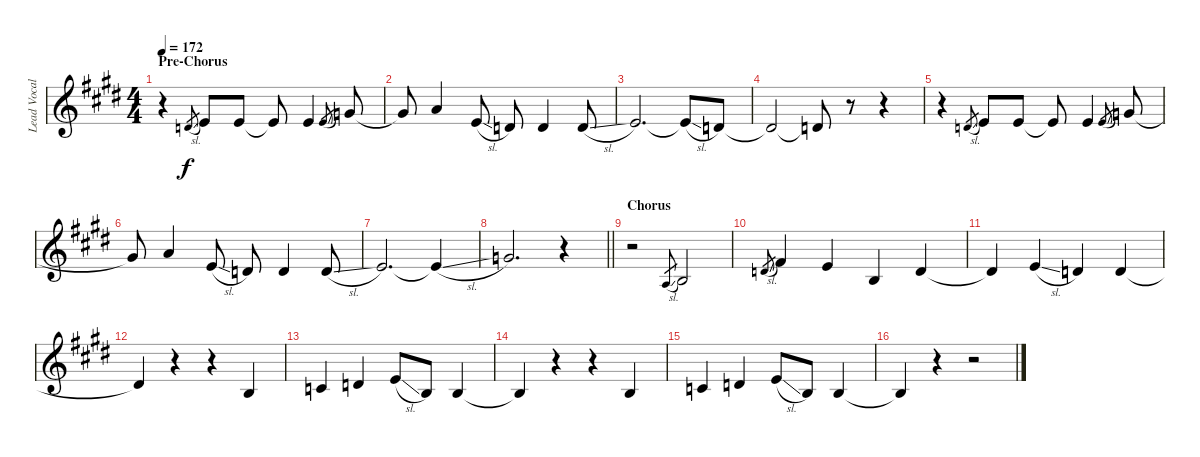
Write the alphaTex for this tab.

\track ("Lead Vocals" "Lead Vocal") {instrument lead6voice}
\staff {score}
\tuning (E4 B3 G3 D3 A2 E2) {hide}
\ts (4 4)
\section ("" "Pre-Chorus")
\tempo 172
\clef g2
\ks e
r.4{dy f} 3.2{sl}.8{gr} 5.2.8 5.2.8 5.2{t}.8 5.2.4 0.1{sl}.8{gr} 3.1.8 |
3.1{t}.8 5.1.4 5.2{sl}.8 3.2.8 3.2.4 3.2{sl}.8 |
5.2.2{d} 5.2{sl t}.8 3.2.8 |
3.2{t}.2 3.2{t}.8 r.8 r.4 |
r.4 3.2{sl}.8{gr} 5.2.8 5.2.8 5.2{t}.8 5.2.4 0.1{sl}.8{gr} 3.1.8 |
3.1{t}.8 5.1.4 5.2{sl}.8 3.2.8 3.2.4 3.2{sl}.8 |
5.2.2{d} 5.2{sl t}.4 |
\barLineRight lightlight
8.2.2{d} r.4 |
\section ("" "Chorus")
r.2 2.3{sl}.8{gr} 4.3.2 |
3.2{sl}.8{gr} 7.2.4 5.2.4 4.3.4 3.2.4 |
3.2{t}.4 5.2{sl}.4 3.2.4 3.2.4 |
3.2{t}.4 r.4 r.4 4.3.4 |
5.3.4 3.2.4 5.2{sl}.8 0.2.8 4.3.4 |
4.3{t}.4 r.4 r.4 4.3.4 |
5.3.4 3.2.4 5.2{sl}.8 0.2.8 4.3.4 |
4.3{t}.4 r.4 r.2
